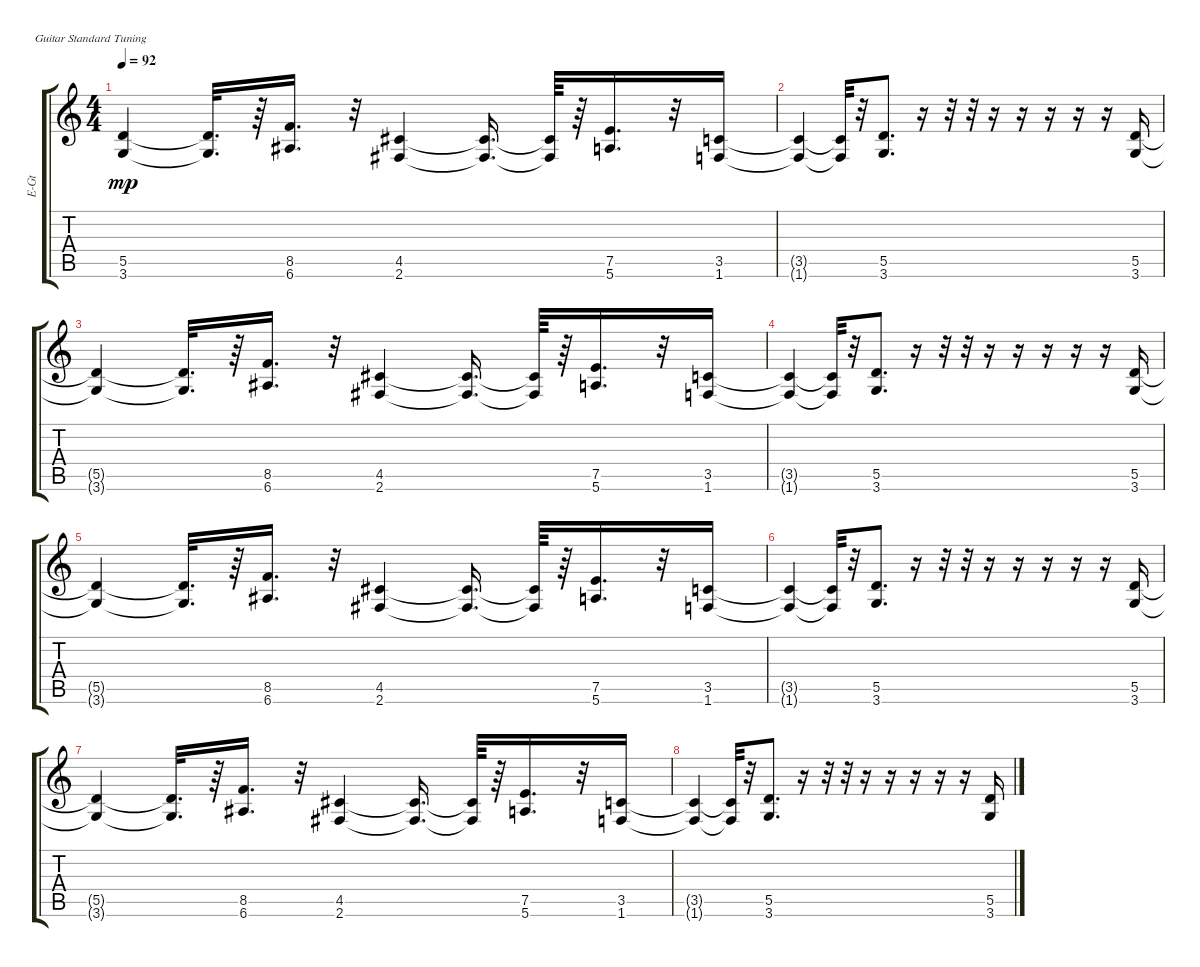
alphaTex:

\track ("Rhythm chord doubling2" "E-Gt") {instrument distortionguitar}
\staff {score tabs}
\tuning (E4 B3 G3 D3 A2 E2)
\ts (4 4)
\tempo 92
\clef g2
\ks c
(5.5{t} 3.6{t}).4{dy mp} (5.5{t} 3.6{t}).32{d} r.64 (8.5 6.6).16{d} r.32 (4.5 2.6).4 (4.5{t} 2.6{t}).16{d} (4.5{t} 2.6{t}).64 r.64 (7.5 5.6).16{d} r.32 (3.5 1.6).16 |
\beaming (8 6 4)
(3.5{t} 1.6{t}).4 (3.5{t} 1.6{t}).32 r.32 (5.5 3.6).8{d} r.16 r.32 r.32 r.16 r.16 r.16 r.16 r.16 (5.5 3.6).16 |
(5.5{t} 3.6{t}).4 (5.5{t} 3.6{t}).32{d} r.64 (8.5 6.6).16{d} r.32 (4.5 2.6).4 (4.5{t} 2.6{t}).16{d} (4.5{t} 2.6{t}).64 r.64 (7.5 5.6).16{d} r.32 (3.5 1.6).16 |
(3.5{t} 1.6{t}).4 (3.5{t} 1.6{t}).32 r.32 (5.5 3.6).8{d} r.16 r.32 r.32 r.16 r.16 r.16 r.16 r.16 (5.5 3.6).16 |
(5.5{t} 3.6{t}).4 (5.5{t} 3.6{t}).32{d} r.64 (8.5 6.6).16{d} r.32 (4.5 2.6).4 (4.5{t} 2.6{t}).16{d} (4.5{t} 2.6{t}).64 r.64 (7.5 5.6).16{d} r.32 (3.5 1.6).16 |
(3.5{t} 1.6{t}).4 (3.5{t} 1.6{t}).32 r.32 (5.5 3.6).8{d} r.16 r.32 r.32 r.16 r.16 r.16 r.16 r.16 (5.5 3.6).16 |
(5.5{t} 3.6{t}).4 (5.5{t} 3.6{t}).32{d} r.64 (8.5 6.6).16{d} r.32 (4.5 2.6).4 (4.5{t} 2.6{t}).16{d} (4.5{t} 2.6{t}).64 r.64 (7.5 5.6).16{d} r.32 (3.5 1.6).16 |
(3.5{t} 1.6{t}).4 (3.5{t} 1.6{t}).32 r.32 (5.5 3.6).8{d} r.16 r.32 r.32 r.16 r.16 r.16 r.16 r.16 (5.5 3.6).16
